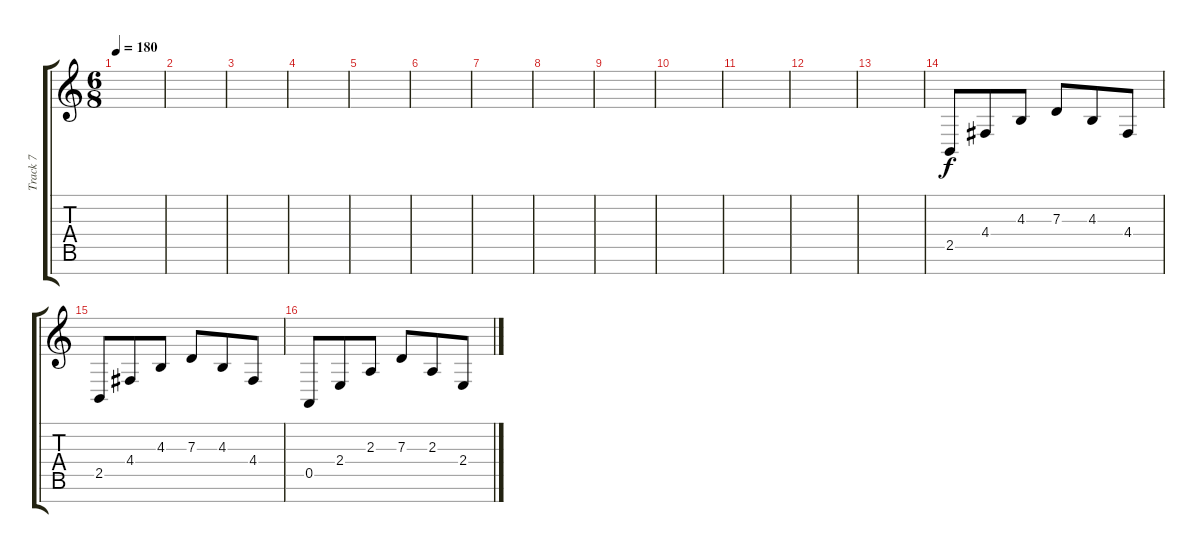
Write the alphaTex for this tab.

\track ("Track 7" "Track 7") {instrument acousticgrandpiano}
\staff {score tabs}
\tuning (E4 B3 G3 D3 A2 E2 B1) {hide}
\ts (6 8)
\tempo 180
\clef g2
\ks c
|
|
|
|
|
|
|
|
|
|
|
|
|
2.5.8 4.4.8 4.3.8 7.3.8 4.3.8 4.4.8 |
2.5.8 4.4.8 4.3.8 7.3.8 4.3.8 4.4.8 |
0.5.8 2.4.8 2.3.8 7.3.8 2.3.8 2.4.8
